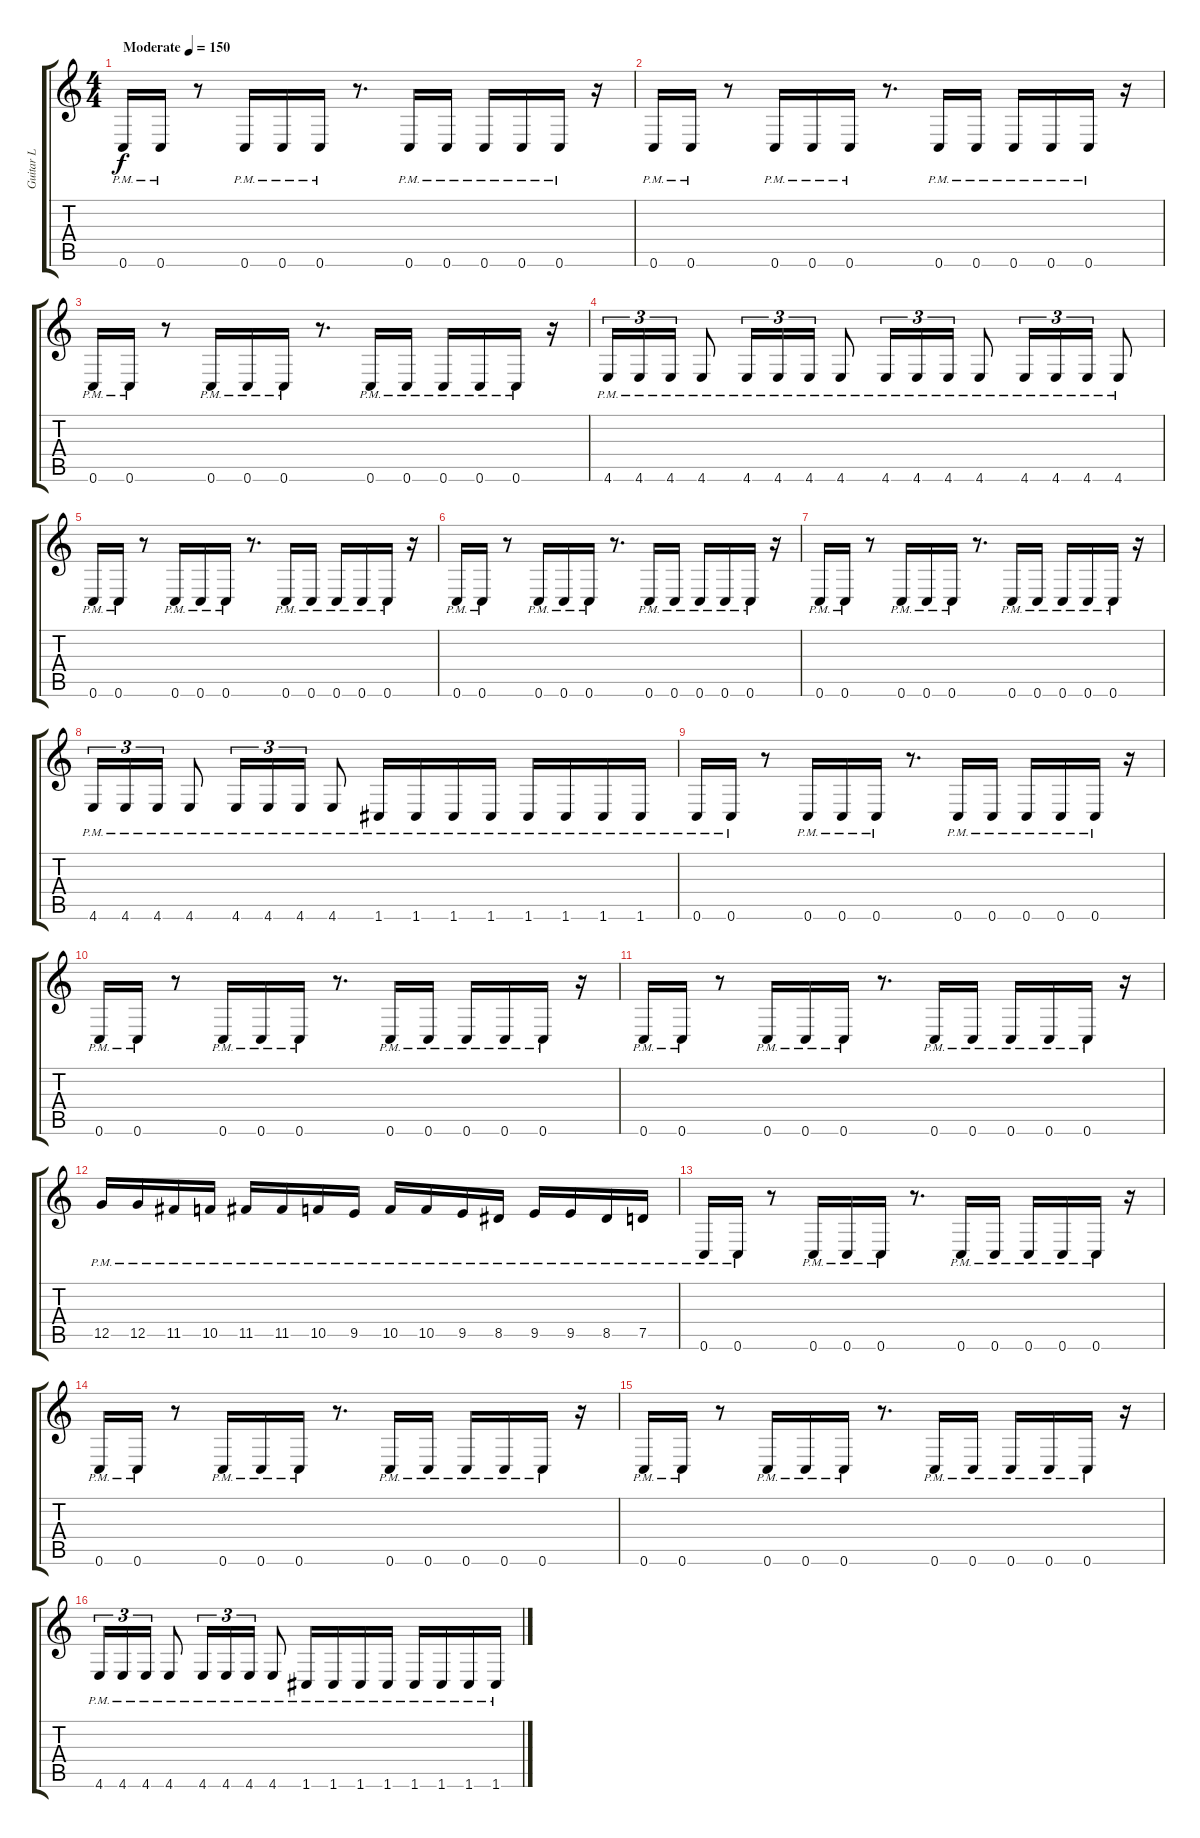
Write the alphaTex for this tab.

\track ("Guitar L" "Guitar L") {instrument distortionguitar}
\staff {score tabs}
\tuning (D4 A3 F3 C3 G2 C2) {hide}
\ts (4 4)
\tempo (150 "Moderate")
\clef g2
\ks c
0.6{pm}.16{dy f instrument distortionguitar} 0.6{pm}.16 r.8 0.6{pm}.16 0.6{pm}.16 0.6{pm}.16 r.8{d} 0.6{pm}.16 0.6{pm}.16 0.6{pm}.16 0.6{pm}.16 0.6{pm}.16 r.16 |
0.6{pm}.16 0.6{pm}.16 r.8 0.6{pm}.16 0.6{pm}.16 0.6{pm}.16 r.8{d} 0.6{pm}.16 0.6{pm}.16 0.6{pm}.16 0.6{pm}.16 0.6{pm}.16 r.16 |
0.6{pm}.16 0.6{pm}.16 r.8 0.6{pm}.16 0.6{pm}.16 0.6{pm}.16 r.8{d} 0.6{pm}.16 0.6{pm}.16 0.6{pm}.16 0.6{pm}.16 0.6{pm}.16 r.16 |
4.6{pm}.16{tu (3 2)} 4.6{pm}.16{tu (3 2)} 4.6{pm}.16{tu (3 2)} 4.6{pm}.8 4.6{pm}.16{tu (3 2)} 4.6{pm}.16{tu (3 2)} 4.6{pm}.16{tu (3 2)} 4.6{pm}.8 4.6{pm}.16{tu (3 2)} 4.6{pm}.16{tu (3 2)} 4.6{pm}.16{tu (3 2)} 4.6{pm}.8 4.6{pm}.16{tu (3 2)} 4.6{pm}.16{tu (3 2)} 4.6{pm}.16{tu (3 2)} 4.6{pm}.8 |
0.6{pm}.16 0.6{pm}.16 r.8 0.6{pm}.16 0.6{pm}.16 0.6{pm}.16 r.8{d} 0.6{pm}.16 0.6{pm}.16 0.6{pm}.16 0.6{pm}.16 0.6{pm}.16 r.16 |
0.6{pm}.16 0.6{pm}.16 r.8 0.6{pm}.16 0.6{pm}.16 0.6{pm}.16 r.8{d} 0.6{pm}.16 0.6{pm}.16 0.6{pm}.16 0.6{pm}.16 0.6{pm}.16 r.16 |
0.6{pm}.16 0.6{pm}.16 r.8 0.6{pm}.16 0.6{pm}.16 0.6{pm}.16 r.8{d} 0.6{pm}.16 0.6{pm}.16 0.6{pm}.16 0.6{pm}.16 0.6{pm}.16 r.16 |
4.6{pm}.16{tu (3 2)} 4.6{pm}.16{tu (3 2)} 4.6{pm}.16{tu (3 2)} 4.6{pm}.8 4.6{pm}.16{tu (3 2)} 4.6{pm}.16{tu (3 2)} 4.6{pm}.16{tu (3 2)} 4.6{pm}.8 1.6{pm}.16 1.6{pm}.16 1.6{pm}.16 1.6{pm}.16 1.6{pm}.16 1.6{pm}.16 1.6{pm}.16 1.6{pm}.16 |
0.6{pm}.16 0.6{pm}.16 r.8 0.6{pm}.16 0.6{pm}.16 0.6{pm}.16 r.8{d} 0.6{pm}.16 0.6{pm}.16 0.6{pm}.16 0.6{pm}.16 0.6{pm}.16 r.16 |
0.6{pm}.16 0.6{pm}.16 r.8 0.6{pm}.16 0.6{pm}.16 0.6{pm}.16 r.8{d} 0.6{pm}.16 0.6{pm}.16 0.6{pm}.16 0.6{pm}.16 0.6{pm}.16 r.16 |
0.6{pm}.16 0.6{pm}.16 r.8 0.6{pm}.16 0.6{pm}.16 0.6{pm}.16 r.8{d} 0.6{pm}.16 0.6{pm}.16 0.6{pm}.16 0.6{pm}.16 0.6{pm}.16 r.16 |
12.5{pm}.16 12.5{pm}.16 11.5{pm}.16 10.5{pm}.16 11.5{pm}.16 11.5{pm}.16 10.5{pm}.16 9.5{pm}.16 10.5{pm}.16 10.5{pm}.16 9.5{pm}.16 8.5{pm}.16 9.5{pm}.16 9.5{pm}.16 8.5{pm}.16 7.5{pm}.16 |
0.6{pm}.16 0.6{pm}.16 r.8 0.6{pm}.16 0.6{pm}.16 0.6{pm}.16 r.8{d} 0.6{pm}.16 0.6{pm}.16 0.6{pm}.16 0.6{pm}.16 0.6{pm}.16 r.16 |
0.6{pm}.16 0.6{pm}.16 r.8 0.6{pm}.16 0.6{pm}.16 0.6{pm}.16 r.8{d} 0.6{pm}.16 0.6{pm}.16 0.6{pm}.16 0.6{pm}.16 0.6{pm}.16 r.16 |
0.6{pm}.16 0.6{pm}.16 r.8 0.6{pm}.16 0.6{pm}.16 0.6{pm}.16 r.8{d} 0.6{pm}.16 0.6{pm}.16 0.6{pm}.16 0.6{pm}.16 0.6{pm}.16 r.16 |
4.6{pm}.16{tu (3 2)} 4.6{pm}.16{tu (3 2)} 4.6{pm}.16{tu (3 2)} 4.6{pm}.8 4.6{pm}.16{tu (3 2)} 4.6{pm}.16{tu (3 2)} 4.6{pm}.16{tu (3 2)} 4.6{pm}.8 1.6{pm}.16 1.6{pm}.16 1.6{pm}.16 1.6{pm}.16 1.6{pm}.16 1.6{pm}.16 1.6{pm}.16 1.6{pm}.16
